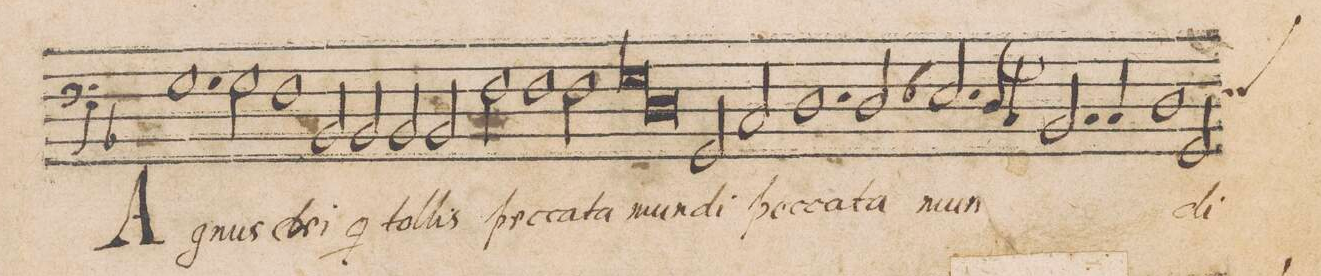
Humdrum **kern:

**kern	**text
*I"BASSVS	*
*clefF3	*
*k[b-]	*
1.G	A-
2G\	-gnus
=31	=31
1F	De-
2BB-/	-i
2BB-/	q(ui)
=32	=32
2BB-/	tol-
2BB-/	-lis
2F\	pec-
1F	-ca-
=33	=33
2F\	-ta
*lig	*
1G	mun-
=34	=34
1D	.
*Xlig	*
2GG/	-di
2C/	pec-
=35	=35
1.D	-ca-
2D/	-ta
=36	=36
2.E-X/	mun-
8D/L	.
8C/J	.
2.BB-/	.
4C/	.
=37	=37
1D	.
*custos:E-	*
2GG/	-di
*-	*-
